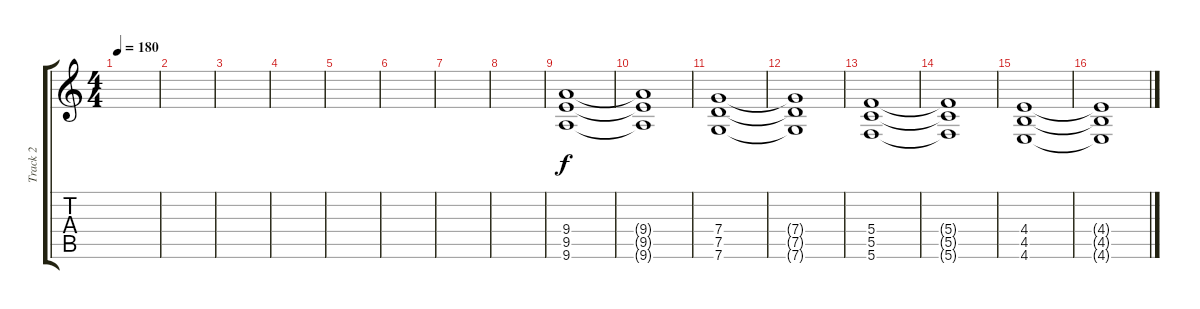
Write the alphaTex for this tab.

\track ("Track 2" "Track 2") {instrument distortionguitar}
\staff {score tabs}
\tuning (D4 A3 F3 C3 G2 C2) {hide}
\ts (4 4)
\tempo 180
\clef g2
\ks c
|
|
|
|
|
|
|
|
(9.4 9.5 9.6).1 |
(9.4{t} 9.5{t} 9.6{t}).1 |
(7.4 7.5 7.6).1 |
(7.4{t} 7.5{t} 7.6{t}).1 |
(5.4 5.5 5.6).1 |
(5.4{t} 5.5{t} 5.6{t}).1 |
(4.4 4.5 4.6).1 |
(4.4{t} 4.5{t} 4.6{t}).1
